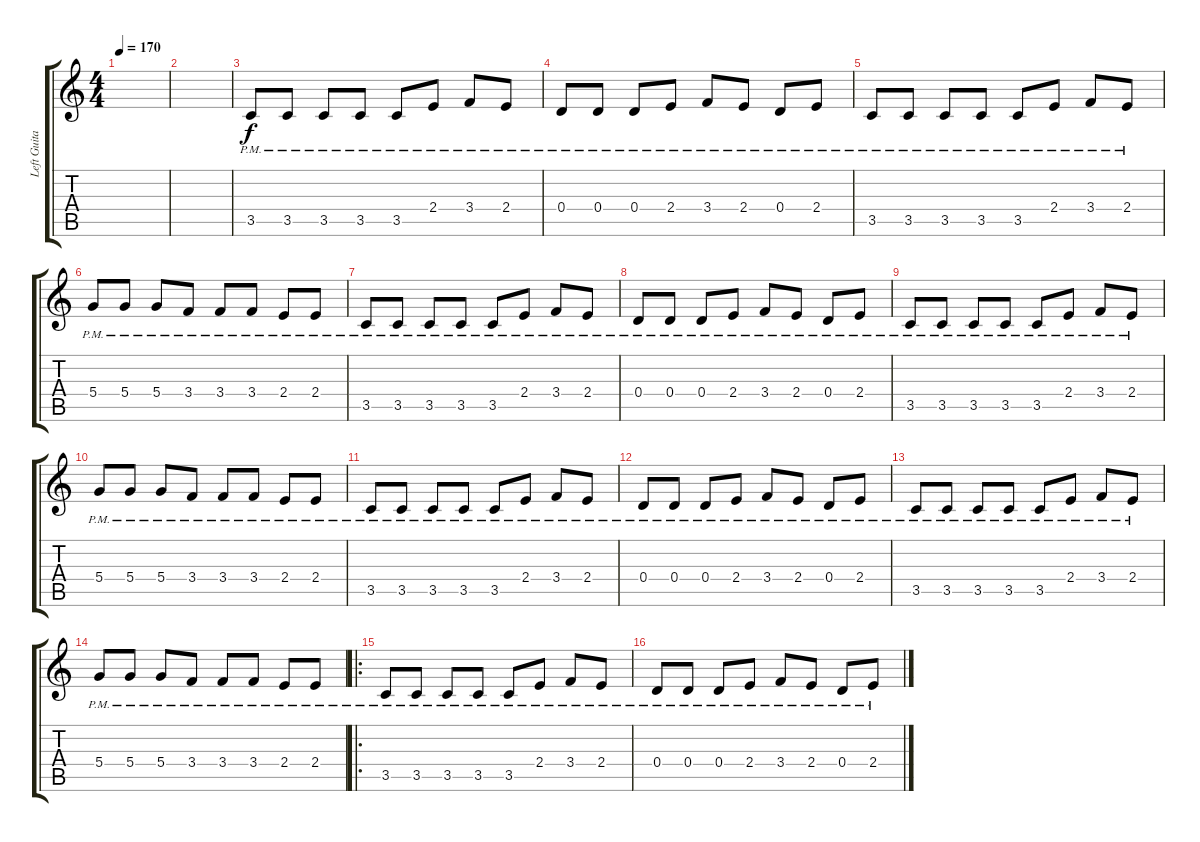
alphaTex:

\track ("Left Guitar" "Left Guita") {instrument distortionguitar}
\staff {score tabs}
\tuning (E4 B3 G3 D3 A2 E2) {hide}
\ts (4 4)
\tempo 170
\clef g2
\ks c
|
|
3.5{pm}.8{volume 16} 3.5{pm}.8 3.5{pm}.8 3.5{pm}.8 3.5{pm}.8 2.4{pm}.8 3.4{pm}.8 2.4{pm}.8 |
0.4{pm}.8 0.4{pm}.8 0.4{pm}.8 2.4{pm}.8 3.4{pm}.8 2.4{pm}.8 0.4{pm}.8 2.4{pm}.8 |
3.5{pm}.8 3.5{pm}.8 3.5{pm}.8 3.5{pm}.8 3.5{pm}.8 2.4{pm}.8 3.4{pm}.8 2.4{pm}.8 |
5.4{pm}.8 5.4{pm}.8 5.4{pm}.8 3.4{pm}.8 3.4{pm}.8 3.4{pm}.8 2.4{pm}.8 2.4{pm}.8 |
3.5{pm}.8 3.5{pm}.8 3.5{pm}.8 3.5{pm}.8 3.5{pm}.8 2.4{pm}.8 3.4{pm}.8 2.4{pm}.8 |
0.4{pm}.8 0.4{pm}.8 0.4{pm}.8 2.4{pm}.8 3.4{pm}.8 2.4{pm}.8 0.4{pm}.8 2.4{pm}.8 |
3.5{pm}.8 3.5{pm}.8 3.5{pm}.8 3.5{pm}.8 3.5{pm}.8 2.4{pm}.8 3.4{pm}.8 2.4{pm}.8 |
5.4{pm}.8 5.4{pm}.8 5.4{pm}.8 3.4{pm}.8 3.4{pm}.8 3.4{pm}.8 2.4{pm}.8 2.4{pm}.8 |
3.5{pm}.8 3.5{pm}.8 3.5{pm}.8 3.5{pm}.8 3.5{pm}.8 2.4{pm}.8 3.4{pm}.8 2.4{pm}.8 |
0.4{pm}.8 0.4{pm}.8 0.4{pm}.8 2.4{pm}.8 3.4{pm}.8 2.4{pm}.8 0.4{pm}.8 2.4{pm}.8 |
3.5{pm}.8 3.5{pm}.8 3.5{pm}.8 3.5{pm}.8 3.5{pm}.8 2.4{pm}.8 3.4{pm}.8 2.4{pm}.8 |
5.4{pm}.8 5.4{pm}.8 5.4{pm}.8 3.4{pm}.8 3.4{pm}.8 3.4{pm}.8 2.4{pm}.8 2.4{pm}.8 |
\ro
3.5{pm}.8 3.5{pm}.8 3.5{pm}.8 3.5{pm}.8 3.5{pm}.8 2.4{pm}.8 3.4{pm}.8 2.4{pm}.8 |
0.4{pm}.8 0.4{pm}.8 0.4{pm}.8 2.4{pm}.8 3.4{pm}.8 2.4{pm}.8 0.4{pm}.8 2.4{pm}.8
